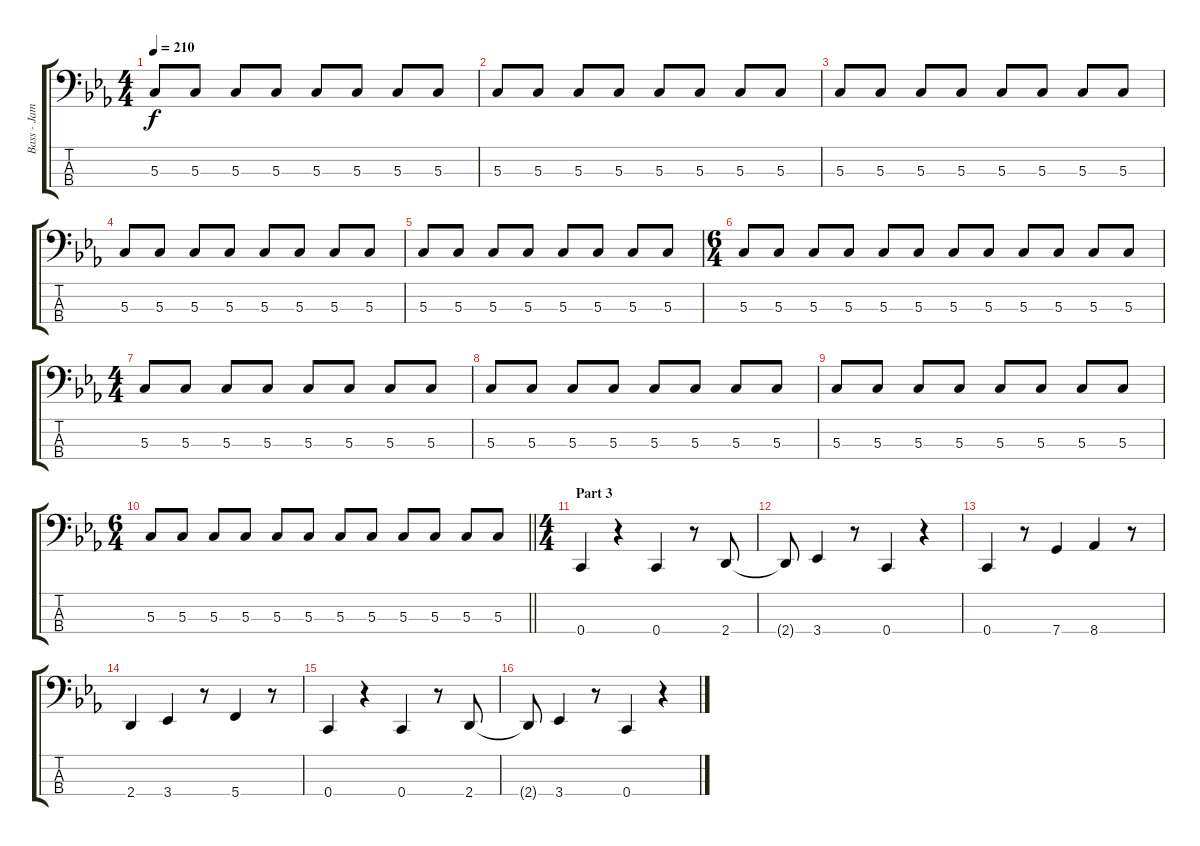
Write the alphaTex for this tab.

\track ("Bass - James Johnston" "Bass - Jam") {instrument electricbassfinger}
\staff {score tabs}
\tuning (F2 C2 G1 C1) {hide}
\ts (4 4)
\tempo 210
\clef f4
\ks cminor
5.3.8{dy f} 5.3.8 5.3.8 5.3.8 5.3.8 5.3.8 5.3.8 5.3.8 |
5.3.8 5.3.8 5.3.8 5.3.8 5.3.8 5.3.8 5.3.8 5.3.8 |
5.3.8 5.3.8 5.3.8 5.3.8 5.3.8 5.3.8 5.3.8 5.3.8 |
5.3.8 5.3.8 5.3.8 5.3.8 5.3.8 5.3.8 5.3.8 5.3.8 |
5.3.8 5.3.8 5.3.8 5.3.8 5.3.8 5.3.8 5.3.8 5.3.8 |
\ts (6 4)
5.3.8 5.3.8 5.3.8 5.3.8 5.3.8 5.3.8 5.3.8 5.3.8 5.3.8 5.3.8 5.3.8 5.3.8 |
\ts (4 4)
5.3.8 5.3.8 5.3.8 5.3.8 5.3.8 5.3.8 5.3.8 5.3.8 |
5.3.8 5.3.8 5.3.8 5.3.8 5.3.8 5.3.8 5.3.8 5.3.8 |
5.3.8 5.3.8 5.3.8 5.3.8 5.3.8 5.3.8 5.3.8 5.3.8 |
\ts (6 4)
\barLineRight lightlight
5.3.8 5.3.8 5.3.8 5.3.8 5.3.8 5.3.8 5.3.8 5.3.8 5.3.8 5.3.8 5.3.8 5.3.8 |
\ts (4 4)
\section ("" "Part 3")
0.4.4{instrument electricbassfinger} r.4 0.4.4 r.8 2.4.8 |
2.4{t}.8 3.4.4 r.8 0.4.4 r.4 |
0.4.4 r.8 7.4.4 8.4.4 r.8 |
2.4.4 3.4.4 r.8 5.4.4 r.8 |
0.4.4 r.4 0.4.4 r.8 2.4.8 |
2.4{t}.8 3.4.4 r.8 0.4.4 r.4
